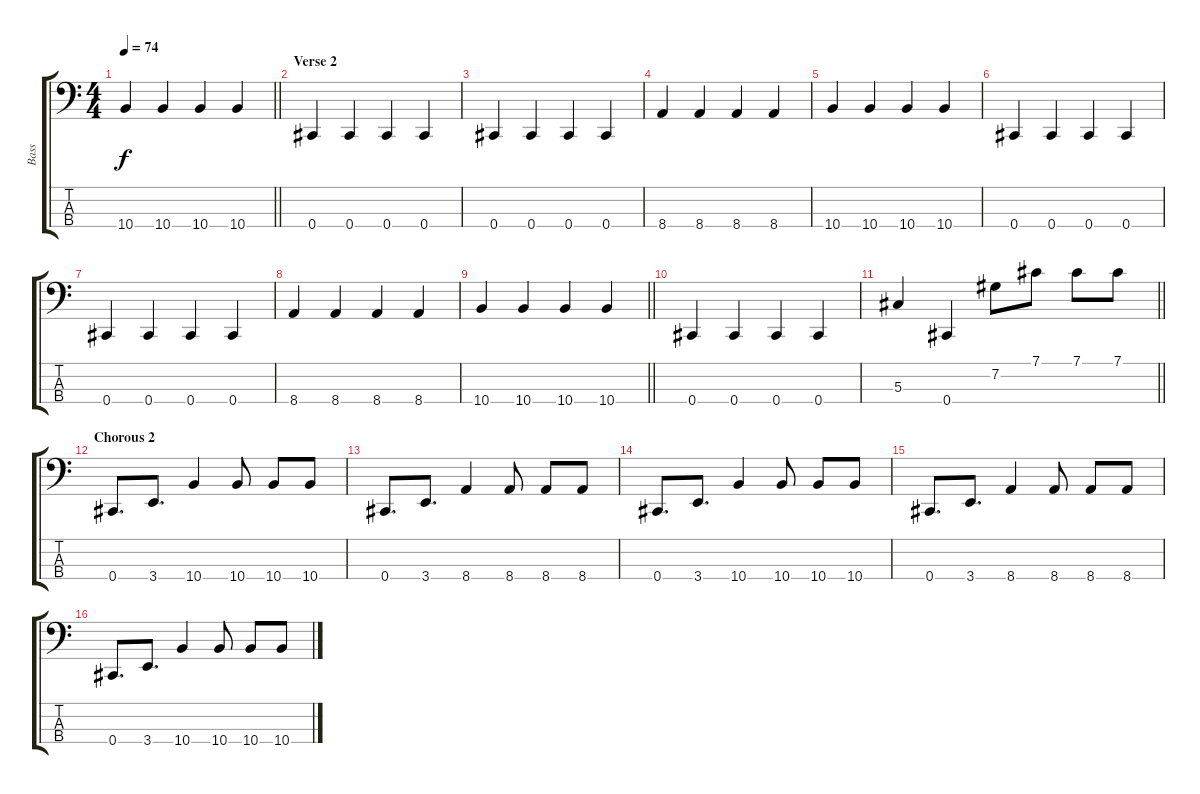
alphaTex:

\track ("Bass" "Bass") {instrument electricbassfinger}
\staff {score tabs}
\tuning (Gb2 Db2 Ab1 Db1) {hide}
\ts (4 4)
\tempo 74
\clef f4
\barLineRight lightlight
\ks c
10.4.4{dy f} 10.4.4 10.4.4 10.4.4 |
\section ("" "Verse 2")
0.4.4 0.4.4 0.4.4 0.4.4 |
0.4.4 0.4.4 0.4.4 0.4.4 |
8.4.4 8.4.4 8.4.4 8.4.4 |
10.4.4 10.4.4 10.4.4 10.4.4 |
0.4.4 0.4.4 0.4.4 0.4.4 |
0.4.4 0.4.4 0.4.4 0.4.4 |
8.4.4 8.4.4 8.4.4 8.4.4 |
\barLineRight lightlight
10.4.4 10.4.4 10.4.4 10.4.4 |
\section ("" "")
0.4.4 0.4.4 0.4.4 0.4.4 |
\barLineRight lightlight
5.3.4 0.4.4 7.2.8 7.1.8 7.1.8 7.1.8 |
\section ("" "Chorous 2")
0.4.8{d} 3.4.8{d} 10.4.4 10.4.8 10.4.8 10.4.8 |
0.4.8{d} 3.4.8{d} 8.4.4 8.4.8 8.4.8 8.4.8 |
0.4.8{d} 3.4.8{d} 10.4.4 10.4.8 10.4.8 10.4.8 |
0.4.8{d} 3.4.8{d} 8.4.4 8.4.8 8.4.8 8.4.8 |
0.4.8{d} 3.4.8{d} 10.4.4 10.4.8 10.4.8 10.4.8
